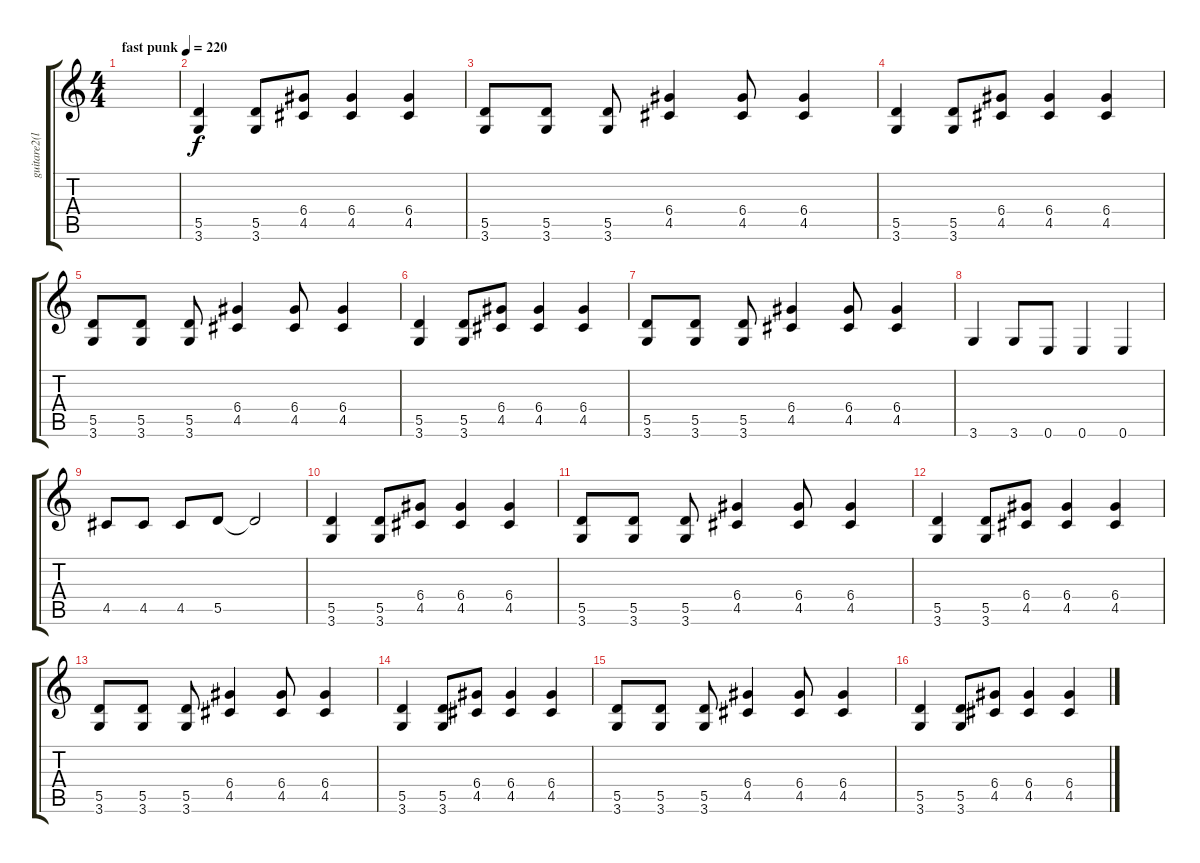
\track ("guitare2(lars)" "guitare2(l") {instrument distortionguitar}
\staff {score tabs}
\tuning (E4 B3 G3 D3 A2 E2) {hide}
\ts (4 4)
\tempo (220 "fast punk")
\clef g2
\ks c
|
(5.5 3.6).4 (5.5 3.6).8 (6.4 4.5).8 (6.4 4.5).4 (6.4 4.5).4 |
(5.5 3.6).8 (5.5 3.6).8 (5.5 3.6).8 (6.4 4.5).4 (6.4 4.5).8 (6.4 4.5).4 |
(5.5 3.6).4 (5.5 3.6).8 (6.4 4.5).8 (6.4 4.5).4 (6.4 4.5).4 |
(5.5 3.6).8 (5.5 3.6).8 (5.5 3.6).8 (6.4 4.5).4 (6.4 4.5).8 (6.4 4.5).4 |
(5.5 3.6).4 (5.5 3.6).8 (6.4 4.5).8 (6.4 4.5).4 (6.4 4.5).4 |
(5.5 3.6).8 (5.5 3.6).8 (5.5 3.6).8 (6.4 4.5).4 (6.4 4.5).8 (6.4 4.5).4 |
3.6.4 3.6.8 0.6.8 0.6.4 0.6.4 |
4.5.8 4.5.8 4.5.8 5.5.8 5.5{t}.2 |
(5.5 3.6).4 (5.5 3.6).8 (6.4 4.5).8 (6.4 4.5).4 (6.4 4.5).4 |
(5.5 3.6).8 (5.5 3.6).8 (5.5 3.6).8 (6.4 4.5).4 (6.4 4.5).8 (6.4 4.5).4 |
(5.5 3.6).4 (5.5 3.6).8 (6.4 4.5).8 (6.4 4.5).4 (6.4 4.5).4 |
(5.5 3.6).8 (5.5 3.6).8 (5.5 3.6).8 (6.4 4.5).4 (6.4 4.5).8 (6.4 4.5).4 |
(5.5 3.6).4 (5.5 3.6).8 (6.4 4.5).8 (6.4 4.5).4 (6.4 4.5).4 |
(5.5 3.6).8 (5.5 3.6).8 (5.5 3.6).8 (6.4 4.5).4 (6.4 4.5).8 (6.4 4.5).4 |
(5.5 3.6).4 (5.5 3.6).8 (6.4 4.5).8 (6.4 4.5).4 (6.4 4.5).4
